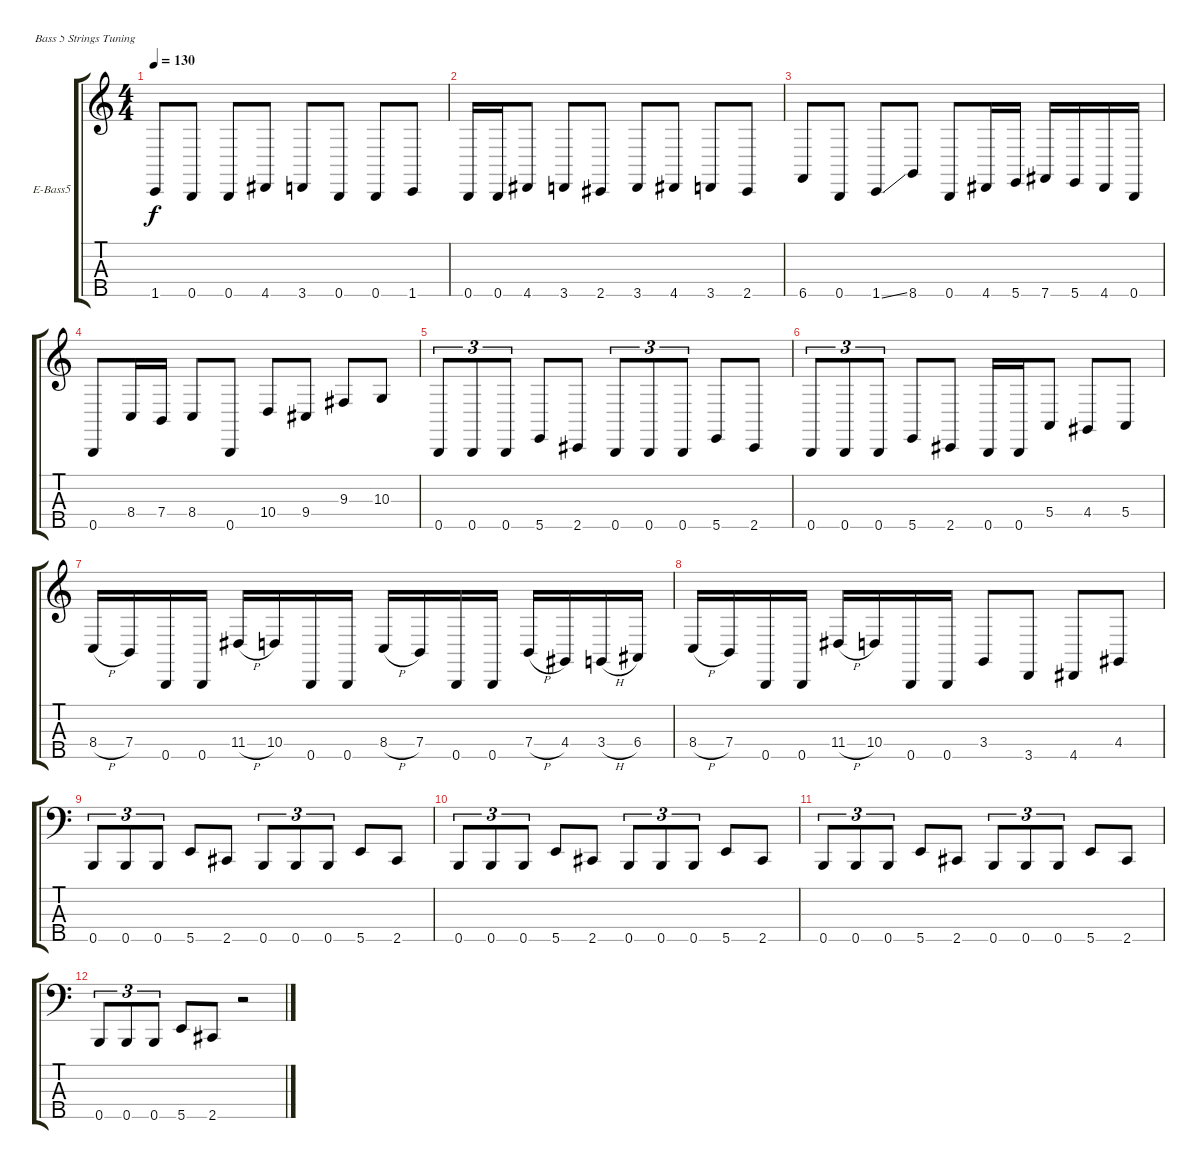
\defaultSystemsLayout 4
\bracketExtendMode groupsimilarinstruments
\firstSystemTrackNameOrientation horizontal
\otherSystemsTrackNameOrientation horizontal
\track ("Electric Bass" "E-Bass5") {instrument electricbassfinger}
\staff {score tabs}
\tuning (G2 D2 A1 E1 B0)
\ts (4 4)
\tempo 130
\clef g2
\scale
0.333333
\ks c
1.5.8{dy f} 0.5.8 0.5.8 4.5.8 3.5.8 0.5.8 0.5.8 1.5.8 |
\scale
0.333333 0.5.16 0.5.16 4.5.8 3.5.8 2.5.8 3.5.8 4.5.8 3.5.8 2.5.8 |
\scale
0.333333 6.5.8 0.5.8 1.5{ss}.8 8.5.8 0.5.8 4.5.16 5.5.16 7.5.16 5.5.16 4.5.16 0.5.16 |
\scale
0.333333 0.5.8 8.4.16 7.4.16 8.4.8 0.5.8 10.4.8 9.4.8 9.3.8 10.3.8 |
\scale
0.333333 0.5.8{tu (3 2)} 0.5.8{tu (3 2)} 0.5.8{tu (3 2)} 5.5.8 2.5.8 0.5.8{tu (3 2)} 0.5.8{tu (3 2)} 0.5.8{tu (3 2)} 5.5.8 2.5.8 |
\scale
0.333333 0.5.8{tu (3 2)} 0.5.8{tu (3 2)} 0.5.8{tu (3 2)} 5.5.8 2.5.8 0.5.16 0.5.16 5.4.8 4.4.8 5.4.8 |
\scale
0.333333 8.4{h}.16 7.4.16 0.5.16 0.5.16 11.4{h}.16 10.4.16 0.5.16 0.5.16 8.4{h}.16 7.4.16 0.5.16 0.5.16 7.4{h}.16 4.4.16 3.4{h}.16 6.4.16 |
\scale
0.333333 8.4{h}.16 7.4.16 0.5.16 0.5.16 11.4{h}.16 10.4.16 0.5.16 0.5.16 3.4.8 3.5.8 4.5.8 4.4.8 |
\clef f4
\scale
0.333333 0.5.8{tu (3 2)} 0.5.8{tu (3 2)} 0.5.8{tu (3 2)} 5.5.8 2.5.8 0.5.8{tu (3 2)} 0.5.8{tu (3 2)} 0.5.8{tu (3 2)} 5.5.8 2.5.8 |
0.5.8{tu (3 2)} 0.5.8{tu (3 2)} 0.5.8{tu (3 2)} 5.5.8 2.5.8 0.5.8{tu (3 2)} 0.5.8{tu (3 2)} 0.5.8{tu (3 2)} 5.5.8 2.5.8 |
0.5.8{tu (3 2)} 0.5.8{tu (3 2)} 0.5.8{tu (3 2)} 5.5.8 2.5.8 0.5.8{tu (3 2)} 0.5.8{tu (3 2)} 0.5.8{tu (3 2)} 5.5.8 2.5.8 |
0.5.8{tu (3 2)} 0.5.8{tu (3 2)} 0.5.8{tu (3 2)} 5.5.8 2.5.8 r.2
